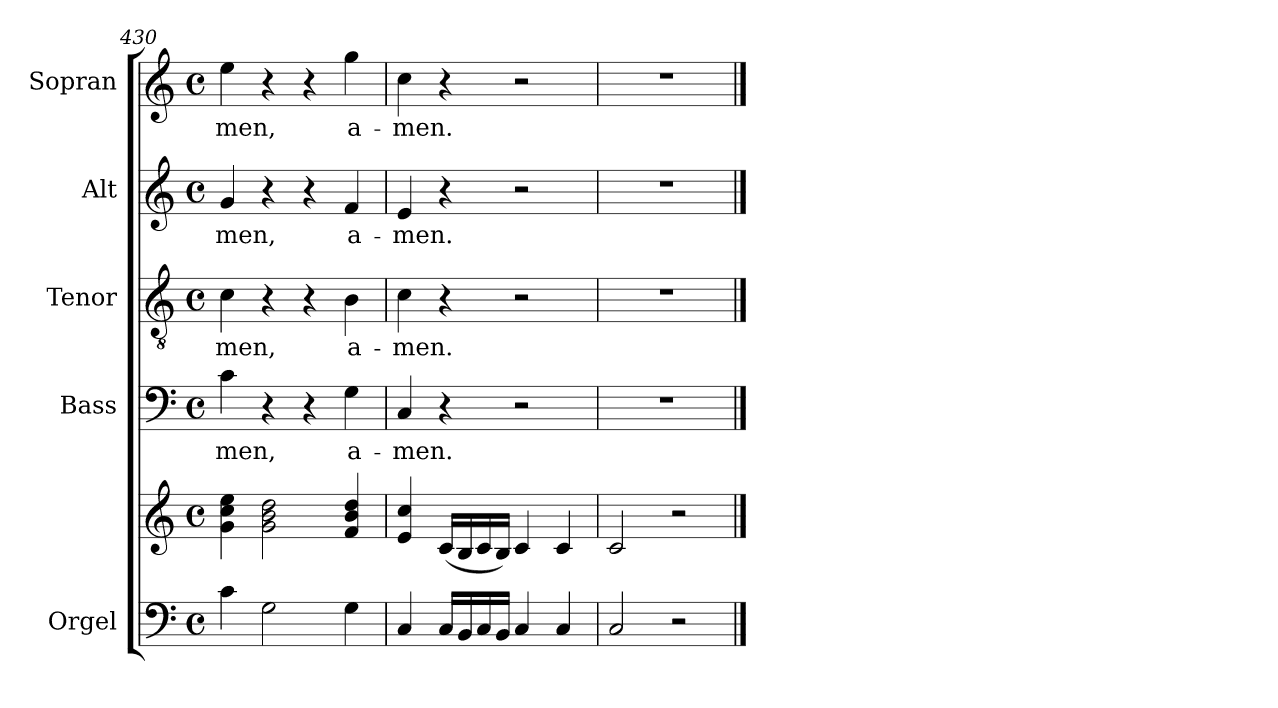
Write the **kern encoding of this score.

**kern	**kern	**kern	**text	**kern	**text	**kern	**text	**kern	**text
*part5	*part5	*part4	*part4	*part3	*part3	*part2	*part2	*part1	*part1
*staff6	*staff5	*staff4	*staff4	*staff3	*staff3	*staff2	*staff2	*staff1	*staff1
*I"Orgel	*	*I"Bass	*	*I"Tenor	*	*I"Alt	*	*I"Sopran	*
*I'Org.	*	*I'B.	*	*I'T.	*	*I'A.	*	*I'S.	*
*clefF4	*clefG2	*clefF4	*	*clefGv2	*	*clefG2	*	*clefG2	*
*k[]	*k[]	*k[]	*	*k[]	*	*k[]	*	*k[]	*
*C:	*C:	*C:	*	*C:	*	*C:	*	*C:	*
*M4/4	*M4/4	*M4/4	*	*M4/4	*	*M4/4	*	*M4/4	*
*met(c)	*met(c)	*met(c)	*	*met(c)	*	*met(c)	*	*met(c)	*
=430	=430	=430	=430	=430	=430	=430	=430	=430	=430
!	!	!	!LO:LY:b	!	!LO:LY:b	!	!LO:LY:b	!	!LO:LY:b
4c\	4g\ 4cc\ 4ee\	4c\	-men,	4c\	-men,	4g/	-men,	4ee\	-men,
2G\	2g\ 2b\ 2dd\	4r	.	4r	.	4r	.	4r	.
.	.	4r	.	4r	.	4r	.	4r	.
!	!	!	!LO:LY:b	!	!LO:LY:b	!	!LO:LY:b	!	!LO:LY:b
4G\	4f/ 4b/ 4dd/	4G\	a-	4B\	a-	4f/	a-	4gg\	a-
=431	=431	=431	=431	=431	=431	=431	=431	=431	=431
!	!	!	!LO:LY:b	!	!LO:LY:b	!	!LO:LY:b	!	!LO:LY:b
4C/	4e/ 4cc/	4C/	-men.	4c\	-men.	4e/	-men.	4cc\	-men.
16C/LL	(<16c/LL	4r	.	4r	.	4r	.	4r	.
16BB/	16B/	.	.	.	.	.	.	.	.
16C/	16c/	.	.	.	.	.	.	.	.
16BB/JJ	16B/JJ)	.	.	.	.	.	.	.	.
4C/	4c/	2r	.	2r	.	2r	.	2r	.
4C/	4c/	.	.	.	.	.	.	.	.
=432	=432	=432	=432	=432	=432	=432	=432	=432	=432
2C/	2c/	1r	.	1r	.	1r	.	1r	.
2r	2r	.	.	.	.	.	.	.	.
==	==	==	==	==	==	==	==	==	==
*-	*-	*-	*-	*-	*-	*-	*-	*-	*-
